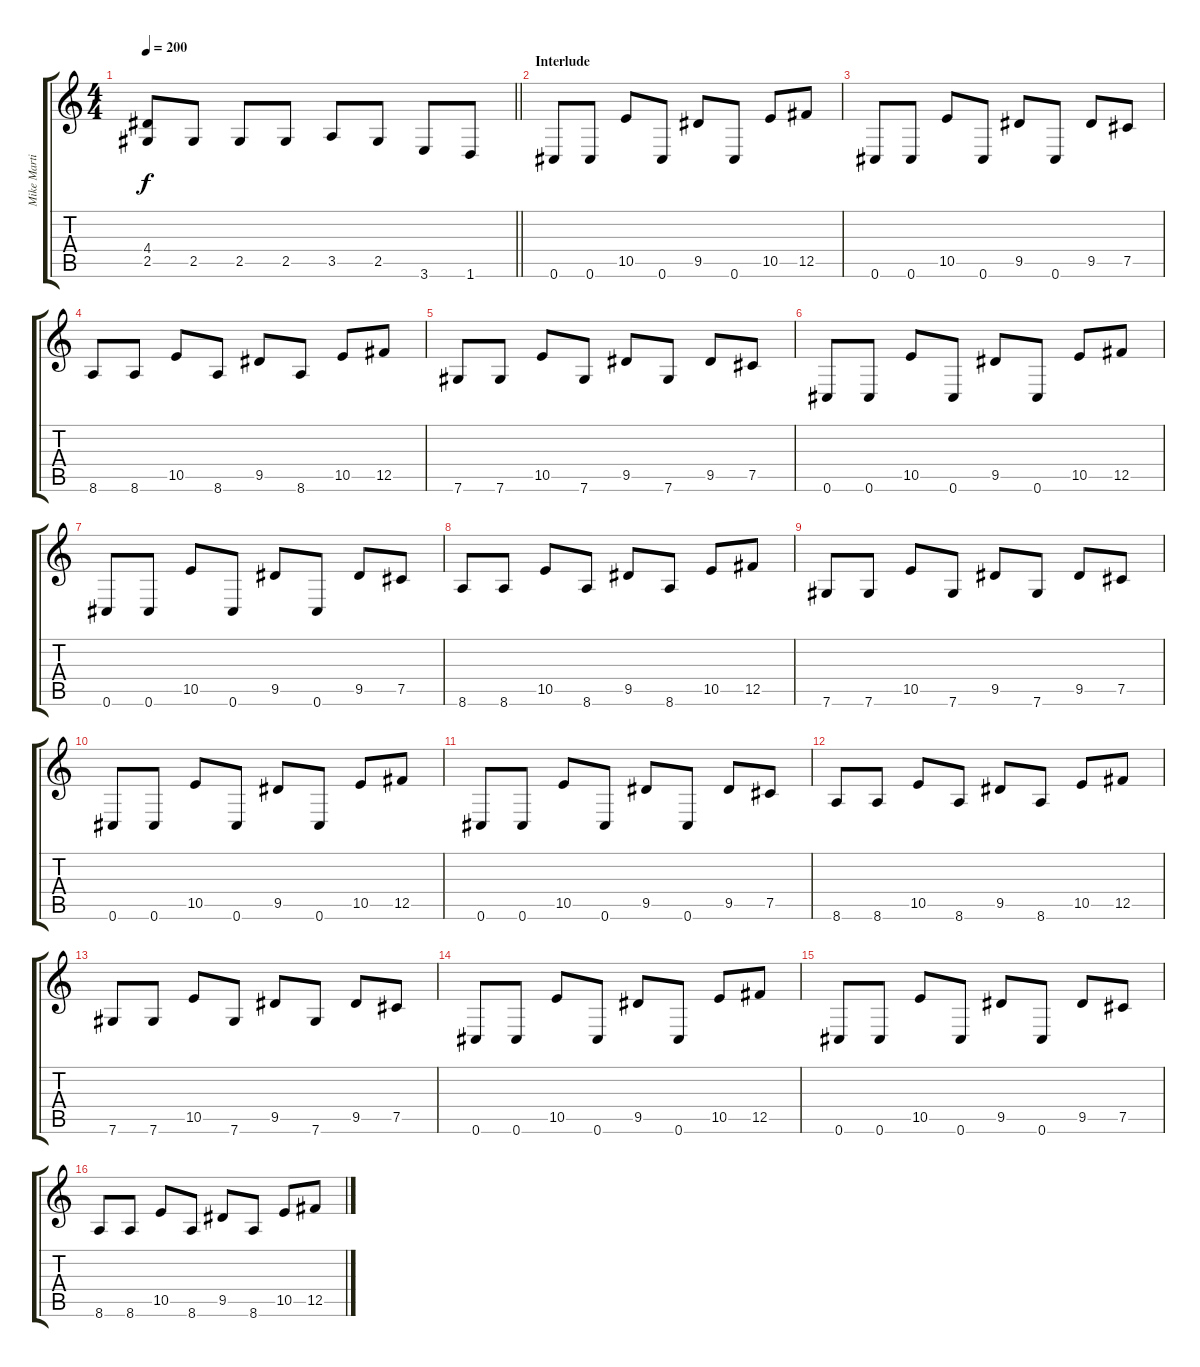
\track ("Mike Martin" "Mike Marti") {instrument overdrivenguitar}
\staff {score tabs}
\tuning (Db4 Ab3 E3 B2 Gb2 Db2) {hide}
\ts (4 4)
\tempo 200
\clef g2
\barLineRight lightlight
\ks c
(4.4 2.5).8{dy f} 2.5.8 2.5.8 2.5.8 3.5.8 2.5.8 3.6.8 1.6.8 |
\section ("" "Interlude")
0.6.8 0.6.8 10.5.8 0.6.8 9.5.8 0.6.8 10.5.8 12.5.8 |
0.6.8 0.6.8 10.5.8 0.6.8 9.5.8 0.6.8 9.5.8 7.5.8 |
8.6.8 8.6.8 10.5.8 8.6.8 9.5.8 8.6.8 10.5.8 12.5.8 |
7.6.8 7.6.8 10.5.8 7.6.8 9.5.8 7.6.8 9.5.8 7.5.8 |
0.6.8 0.6.8 10.5.8 0.6.8 9.5.8 0.6.8 10.5.8 12.5.8 |
0.6.8 0.6.8 10.5.8 0.6.8 9.5.8 0.6.8 9.5.8 7.5.8 |
8.6.8 8.6.8 10.5.8 8.6.8 9.5.8 8.6.8 10.5.8 12.5.8 |
7.6.8 7.6.8 10.5.8 7.6.8 9.5.8 7.6.8 9.5.8 7.5.8 |
0.6.8 0.6.8 10.5.8 0.6.8 9.5.8 0.6.8 10.5.8 12.5.8 |
0.6.8 0.6.8 10.5.8 0.6.8 9.5.8 0.6.8 9.5.8 7.5.8 |
8.6.8 8.6.8 10.5.8 8.6.8 9.5.8 8.6.8 10.5.8 12.5.8 |
7.6.8 7.6.8 10.5.8 7.6.8 9.5.8 7.6.8 9.5.8 7.5.8 |
0.6.8 0.6.8 10.5.8 0.6.8 9.5.8 0.6.8 10.5.8 12.5.8 |
0.6.8 0.6.8 10.5.8 0.6.8 9.5.8 0.6.8 9.5.8 7.5.8 |
8.6.8 8.6.8 10.5.8 8.6.8 9.5.8 8.6.8 10.5.8 12.5.8
